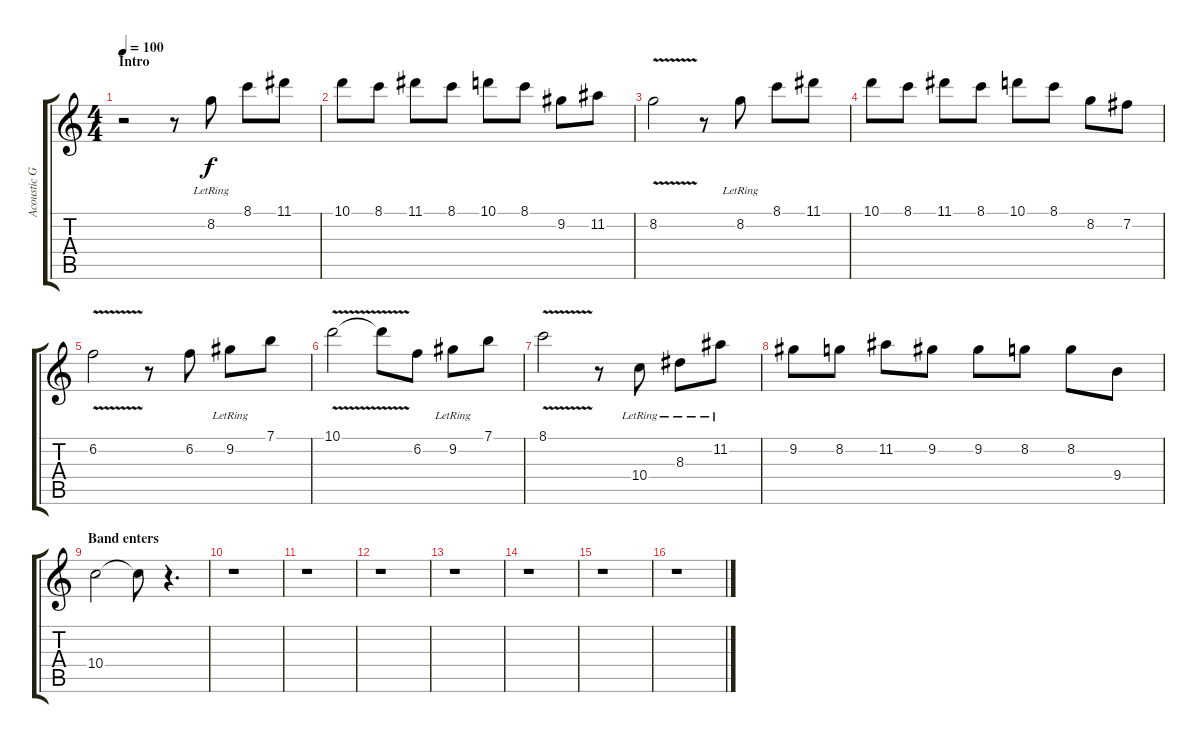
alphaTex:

\track ("Acoustic Guitar " "Acoustic G") {instrument acousticguitarnylon}
\staff {score tabs}
\tuning (E4 B3 G3 D3 A2 E2) {hide}
\ts (4 4)
\section ("" "Intro")
\tempo 100
\clef g2
\ks c
r.2{dy f instrument acousticguitarnylon} r.8 8.2{lr}.8 8.1.8 11.1.8 |
10.1.8 8.1.8 11.1.8 8.1.8 10.1.8 8.1.8 9.2.8 11.2.8 |
8.2{v}.2 r.8 8.2{lr}.8 8.1.8 11.1.8 |
10.1.8 8.1.8 11.1.8 8.1.8 10.1.8 8.1.8 8.2.8 7.2.8 |
6.2{v}.2 r.8 6.2.8 9.2{lr}.8 7.1.8 |
10.1{v}.2 10.1{t}.8 6.2.8 9.2{lr}.8 7.1.8 |
8.1{v}.2 r.8 10.4{lr}.8 8.3{lr}.8 11.2{lr}.8 |
9.2.8 8.2.8 11.2.8 9.2.8 9.2.8 8.2.8 8.2.8 9.4.8 |
\section ("" "Band enters")
10.4.2 10.4{t}.8 r.4{d} |
r.1 |
r.1 |
r.1 |
r.1 |
r.1 |
r.1 |
r.1
